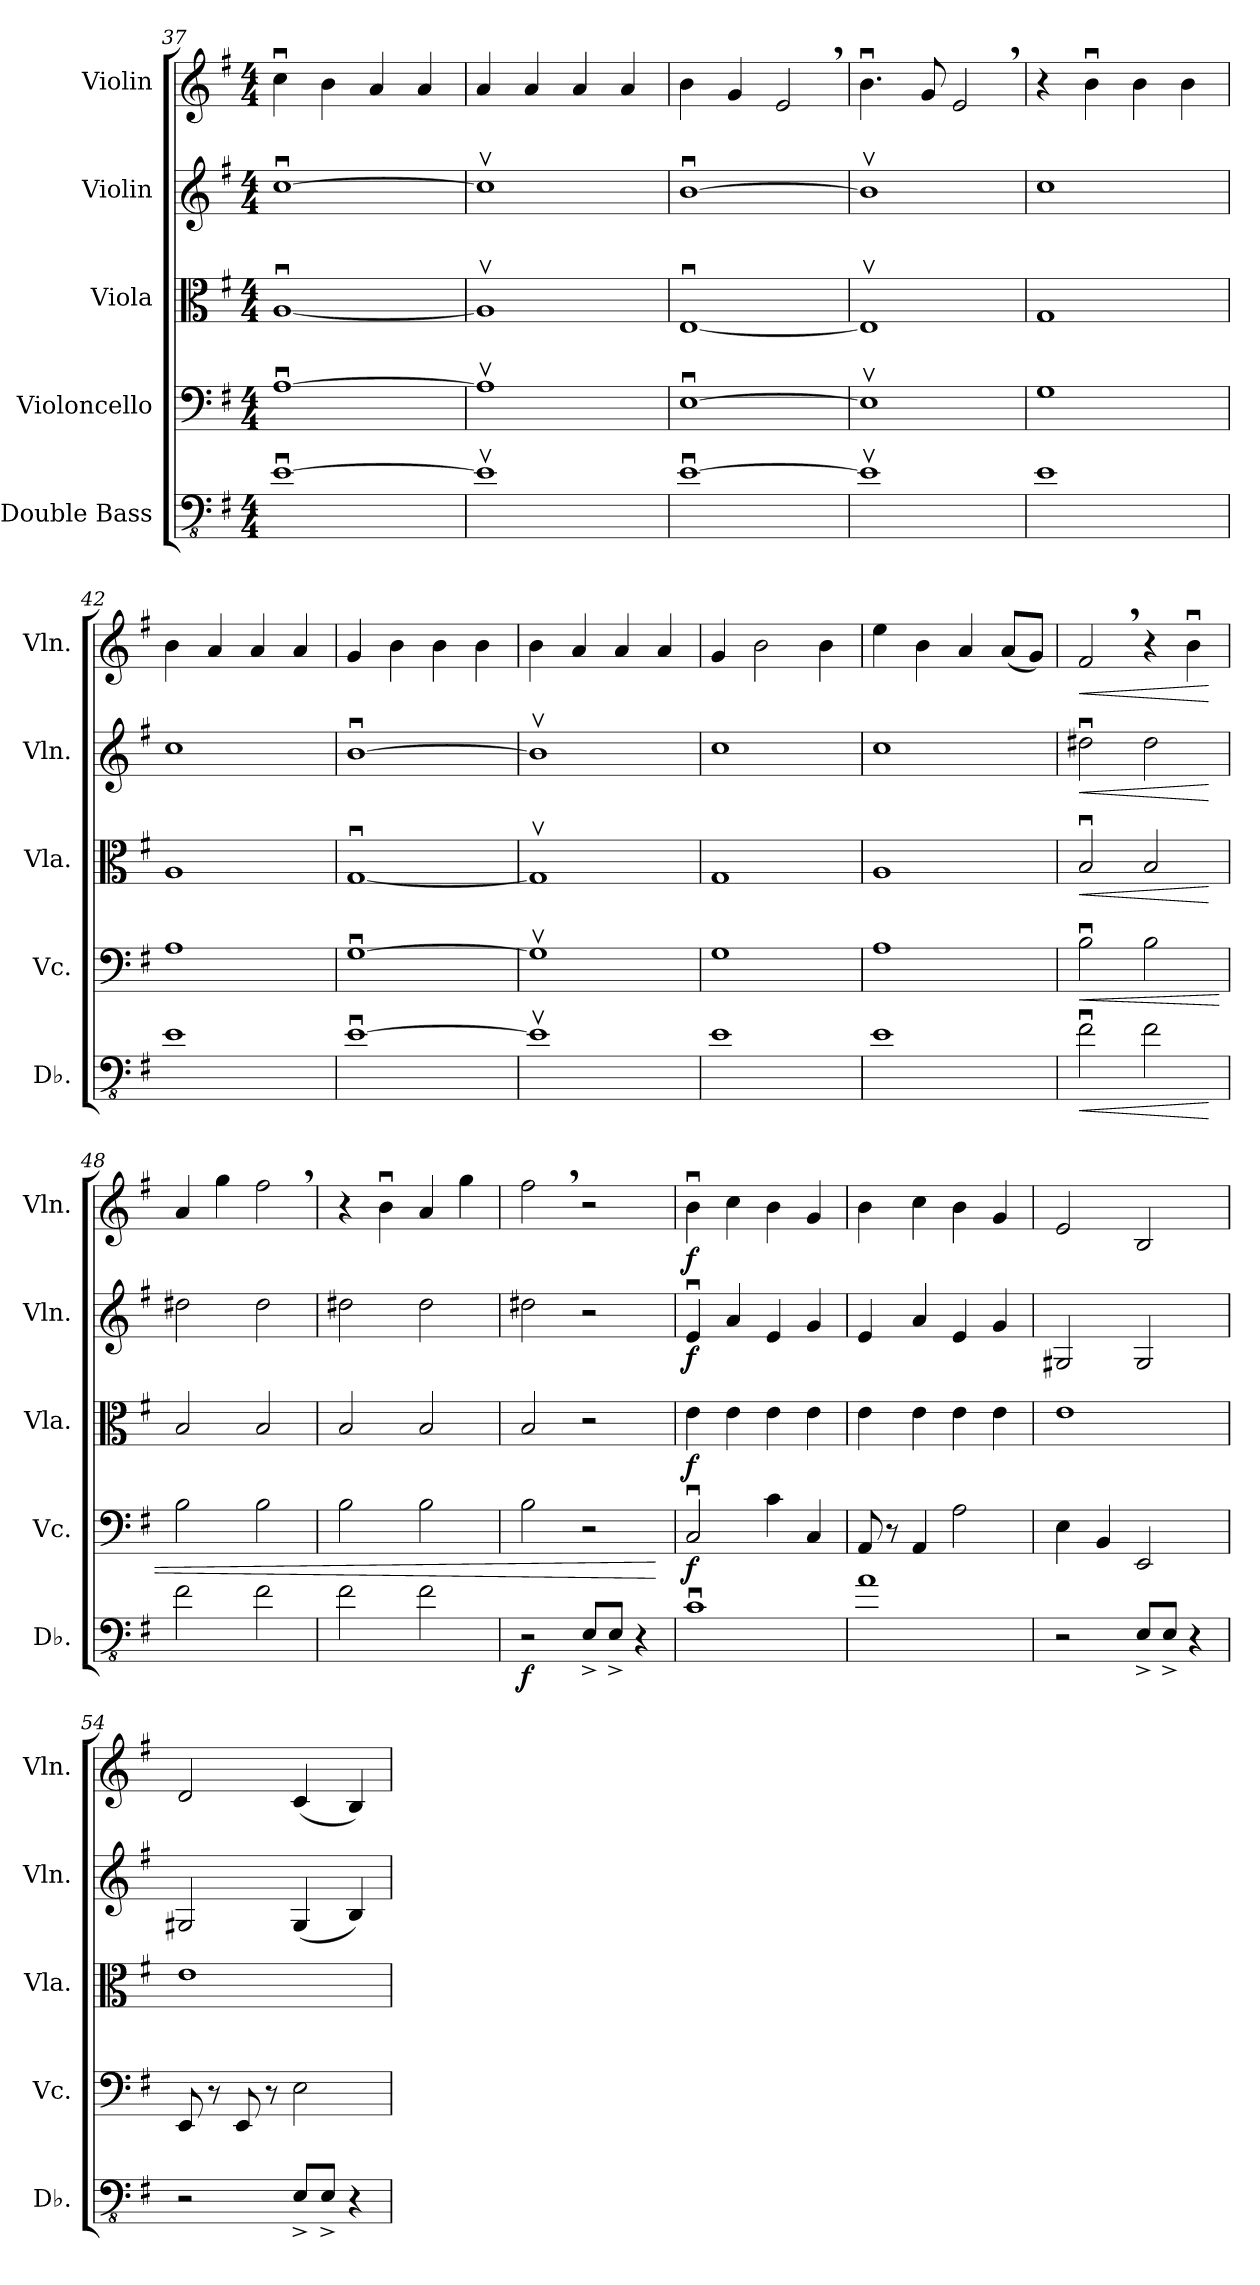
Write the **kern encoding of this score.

**kern	**dynam	**kern	**dynam	**kern	**dynam	**kern	**dynam	**kern	**dynam
*part5	*part5	*part4	*part4	*part3	*part3	*part2	*part2	*part1	*part1
*staff5	*staff5	*staff4	*staff4	*staff3	*staff3	*staff2	*staff2	*staff1	*staff1
*I"Double Bass	*	*I"Violoncello	*	*I"Viola	*	*I"Violin	*	*I"Violin	*
*I'Db.	*	*I'Vc.	*	*I'Vla.	*	*I'Vln.	*	*I'Vln.	*
!!LO:LB:g=z
*clefFv4	*	*clefF4	*	*clefC3	*	*clefG2	*	*clefG2	*
*ITrd7c12	*	*	*	*	*	*	*	*	*
*k[f#]	*	*k[f#]	*	*k[f#]	*	*k[f#]	*	*k[f#]	*
*M4/4	*	*M4/4	*	*M4/4	*	*M4/4	*	*M4/4	*
=37	=37	=37	=37	=37	=37	=37	=37	=37	=37
[1EEu	.	[1Au	.	[1Au	.	[1ccu	.	4ccu\	.
.	.	.	.	.	.	.	.	4b\	.
.	.	.	.	.	.	.	.	4a/	.
.	.	.	.	.	.	.	.	4a/	.
=38	=38	=38	=38	=38	=38	=38	=38	=38	=38
1EEv]	.	1Av]	.	1Av]	.	1ccv]	.	4a/	.
.	.	.	.	.	.	.	.	4a/	.
.	.	.	.	.	.	.	.	4a/	.
.	.	.	.	.	.	.	.	4a/	.
=39	=39	=39	=39	=39	=39	=39	=39	=39	=39
[1EEu	.	[1Eu	.	[1Eu	.	[1bu	.	4b\	.
.	.	.	.	.	.	.	.	4g/	.
.	.	.	.	.	.	.	.	2e,/	.
=40	=40	=40	=40	=40	=40	=40	=40	=40	=40
1EEv]	.	1Ev]	.	1Ev]	.	1bv]	.	4.bu\	.
.	.	.	.	.	.	.	.	8g/	.
.	.	.	.	.	.	.	.	2e,/	.
=41	=41	=41	=41	=41	=41	=41	=41	=41	=41
1EE	.	1G	.	1G	.	1cc	.	4r	.
.	.	.	.	.	.	.	.	4bu\	.
.	.	.	.	.	.	.	.	4b\	.
.	.	.	.	.	.	.	.	4b\	.
=42	=42	=42	=42	=42	=42	=42	=42	=42	=42
1EE	.	1A	.	1A	.	1cc	.	4b\	.
.	.	.	.	.	.	.	.	4a/	.
.	.	.	.	.	.	.	.	4a/	.
.	.	.	.	.	.	.	.	4a/	.
=43	=43	=43	=43	=43	=43	=43	=43	=43	=43
[1EEu	.	[1Gu	.	[1Gu	.	[1bu	.	4g/	.
.	.	.	.	.	.	.	.	4b\	.
.	.	.	.	.	.	.	.	4b\	.
.	.	.	.	.	.	.	.	4b\	.
=44	=44	=44	=44	=44	=44	=44	=44	=44	=44
1EEv]	.	1Gv]	.	1Gv]	.	1bv]	.	4b\	.
.	.	.	.	.	.	.	.	4a/	.
.	.	.	.	.	.	.	.	4a/	.
.	.	.	.	.	.	.	.	4a/	.
=45	=45	=45	=45	=45	=45	=45	=45	=45	=45
1EE	.	1G	.	1G	.	1cc	.	4g/	.
.	.	.	.	.	.	.	.	2b\	.
.	.	.	.	.	.	.	.	4b\	.
!!LO:PB:g=z
=46	=46	=46	=46	=46	=46	=46	=46	=46	=46
1EE	.	1A	.	1A	.	1cc	.	4ee\	.
.	.	.	.	.	.	.	.	4b\	.
.	.	.	.	.	.	.	.	4a/	.
.	.	.	.	.	.	.	.	(8a/L	.
.	.	.	.	.	.	.	.	8g/J)	.
=47	=47	=47	=47	=47	=47	=47	=47	=47	=47
!	!LO:HP:b	!	!LO:HP:b	!	!LO:HP:b	!	!LO:HP:b	!	!LO:HP:b
2FF#u\	<	2Bu\	<	2Bu/	<	2dd#Xu\	<	2f#,/	<
2FF#\	.	2B\	.	2B/	.	2dd#\	.	4r	.
.	.	.	.	.	.	.	.	4bu\	.
.	[	.	.	.	[	.	[	.	[
=48	=48	=48	=48	=48	=48	=48	=48	=48	=48
2FF#\	.	2B\	.	2B/	.	2dd#X\	.	4a/	.
.	.	.	.	.	.	.	.	4gg\	.
2FF#\	.	2B\	.	2B/	.	2dd#\	.	2ff#,\	.
=49	=49	=49	=49	=49	=49	=49	=49	=49	=49
2FF#\	.	2B\	.	2B/	.	2dd#X\	.	4r	.
.	.	.	.	.	.	.	.	4bu\	.
2FF#\	.	2B\	.	2B/	.	2dd#\	.	4a/	.
.	.	.	.	.	.	.	.	4gg\	.
=50	=50	=50	=50	=50	=50	=50	=50	=50	=50
!	!LO:DY:b	!	!	!	!	!	!	!	!
2r	f	2B\	.	2B/	.	2dd#X\	.	2ff#,\	.
8EEE^/L	.	2r	.	2r	.	2r	.	2r	.
8EEE^/J	.	.	.	.	.	.	.	.	.
4r	.	.	.	.	.	.	.	.	.
.	.	.	[	.	.	.	.	.	.
=51	=51	=51	=51	=51	=51	=51	=51	=51	=51
!	!	!	!LO:DY:b	!	!LO:DY:b	!	!LO:DY:b	!	!LO:DY:b
1CCu	.	2Cu/	f	4e\	f	4eu/	f	4bu\	f
.	.	.	.	4e\	.	4a/	.	4cc\	.
.	.	4c\	.	4e\	.	4e/	.	4b\	.
.	.	4C/	.	4e\	.	4g/	.	4g/	.
=52	=52	=52	=52	=52	=52	=52	=52	=52	=52
1AA	.	8AA/	.	4e\	.	4e/	.	4b\	.
.	.	8r	.	.	.	.	.	.	.
.	.	4AA/	.	4e\	.	4a/	.	4cc\	.
.	.	2A\	.	4e\	.	4e/	.	4b\	.
.	.	.	.	4e\	.	4g/	.	4g/	.
=53	=53	=53	=53	=53	=53	=53	=53	=53	=53
2r	.	4E\	.	1e	.	2G#X/	.	2e/	.
.	.	4BB/	.	.	.	.	.	.	.
8EEE^/L	.	2EE/	.	.	.	2G#/	.	2B/	.
8EEE^/J	.	.	.	.	.	.	.	.	.
4r	.	.	.	.	.	.	.	.	.
!!LO:LB:g=z
=54	=54	=54	=54	=54	=54	=54	=54	=54	=54
2r	.	8EE/	.	1e	.	2G#X/	.	2d/	.
.	.	8r	.	.	.	.	.	.	.
.	.	8EE/	.	.	.	.	.	.	.
.	.	8r	.	.	.	.	.	.	.
8EEE^/L	.	2E\	.	.	.	(4G#/	.	(4c/	.
8EEE^/J	.	.	.	.	.	.	.	.	.
4r	.	.	.	.	.	4B/)	.	4B/)	.
=	=	=	=	=	=	=	=	=	=
*-	*-	*-	*-	*-	*-	*-	*-	*-	*-
